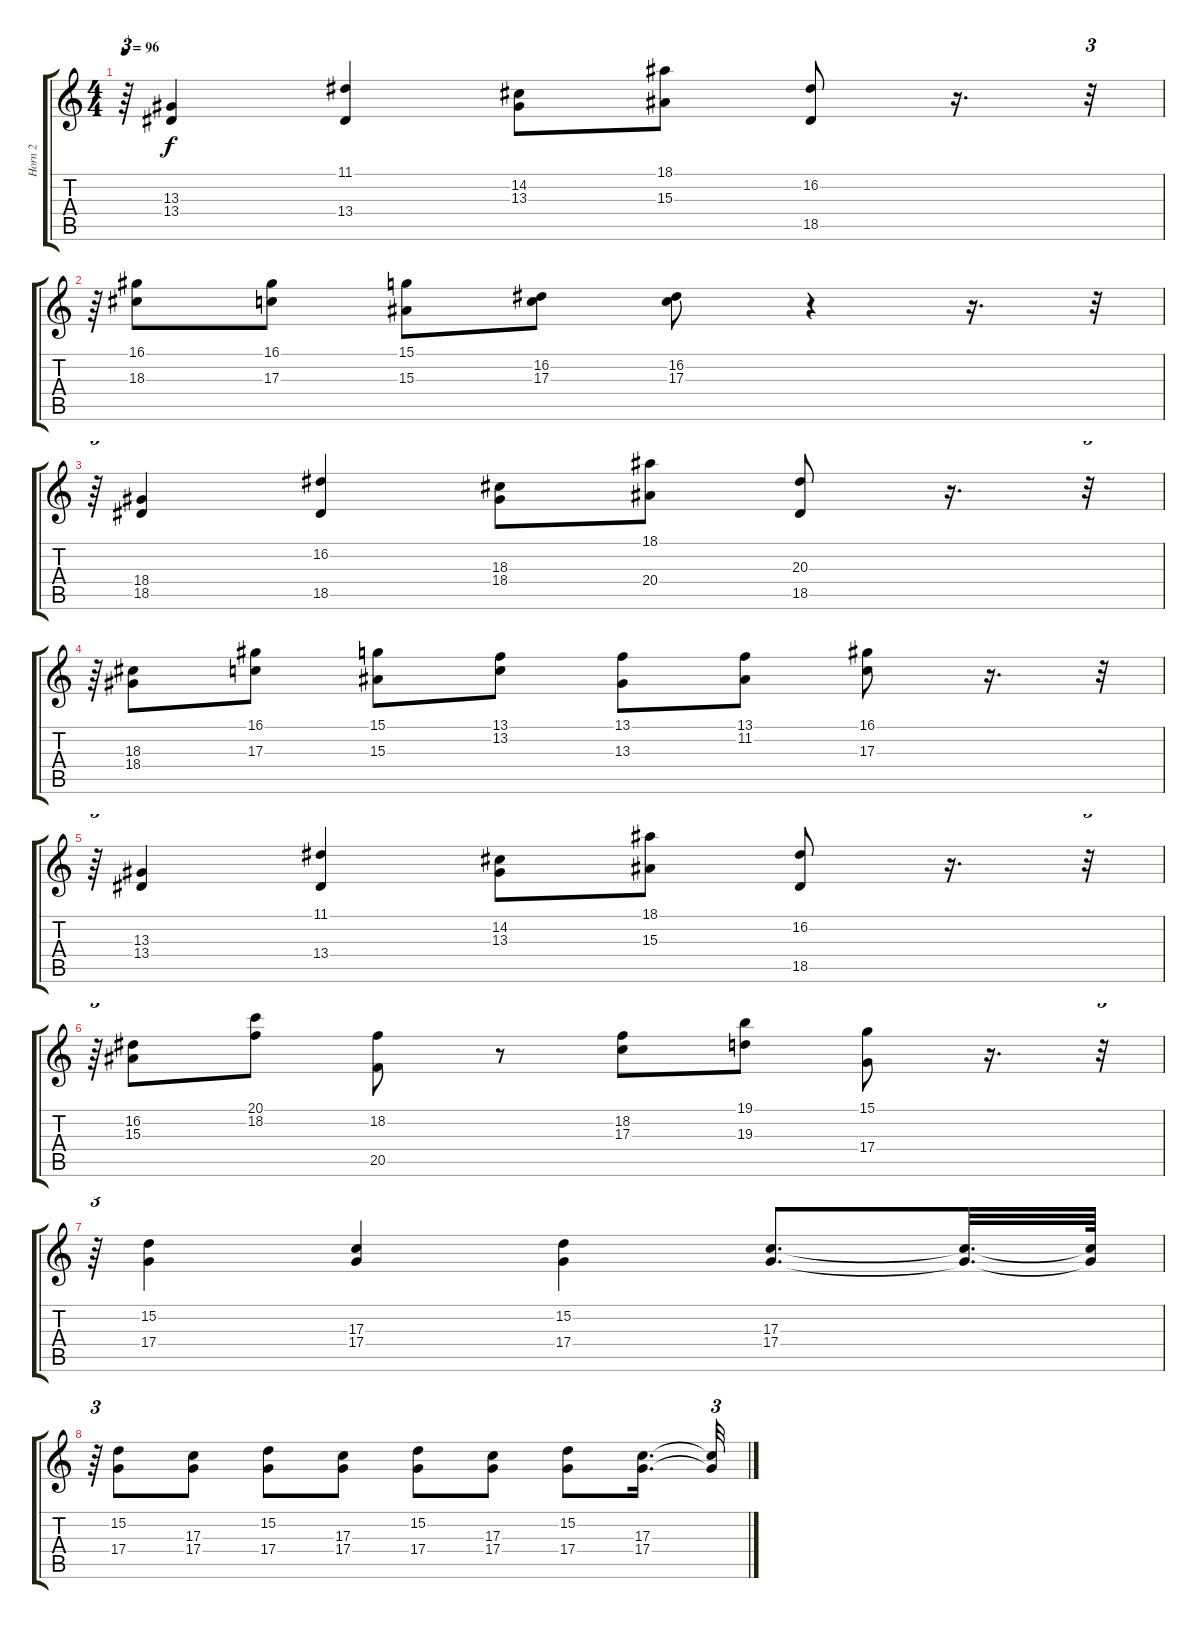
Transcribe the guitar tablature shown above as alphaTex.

\track ("Horn 2" "Horn 2") {instrument frenchhorn}
\staff {score tabs}
\tuning (E4 B3 G3 D3 A2 E2) {hide}
\ts (4 4)
\tempo 96
\clef g2
\ks c
r.64{tu (3 2) dy f} (13.3 13.4).4 (11.1 13.4).4 (14.2 13.3).8 (18.1 15.3).8 (16.2 18.5).8 r.16{d} r.32{tu (3 2)} |
r.64{tu (3 2)} (16.1 18.3).8 (16.1 17.3).8 (15.1 15.3).8 (16.2 17.3).8 (16.2 17.3).8 r.4 r.16{d} r.32{tu (3 2)} |
r.64{tu (3 2)} (18.4 18.5).4 (16.2 18.5).4 (18.3 18.4).8 (18.1 20.4).8 (20.3 18.5).8 r.16{d} r.32{tu (3 2)} |
r.64{tu (3 2)} (18.3 18.4).8 (16.1 17.3).8 (15.1 15.3).8 (13.1 13.2).8 (13.1 13.3).8 (13.1 11.2).8 (16.1 17.3).8 r.16{d} r.32{tu (3 2)} |
r.64{tu (3 2)} (13.3 13.4).4 (11.1 13.4).4 (14.2 13.3).8 (18.1 15.3).8 (16.2 18.5).8 r.16{d} r.32{tu (3 2)} |
r.64{tu (3 2)} (16.2 15.3).8 (20.1 18.2).8 (18.2 20.5).8 r.8 (18.2 17.3).8 (19.1 19.3).8 (15.1 17.4).8 r.16{d} r.32{tu (3 2)} |
r.64{tu (3 2)} (15.2 17.4).4 (17.3 17.4).4 (15.2 17.4).4 (17.3 17.4).8{d} (17.3{t} 17.4{t}).32{d} (17.3{t} 17.4{t}).64 |
r.64{tu (3 2)} (15.2 17.4).8 (17.3 17.4).8 (15.2 17.4).8 (17.3 17.4).8 (15.2 17.4).8 (17.3 17.4).8 (15.2 17.4).8 (17.3 17.4).16{d} (17.3{t} 17.4{t}).32{tu (3 2)}
